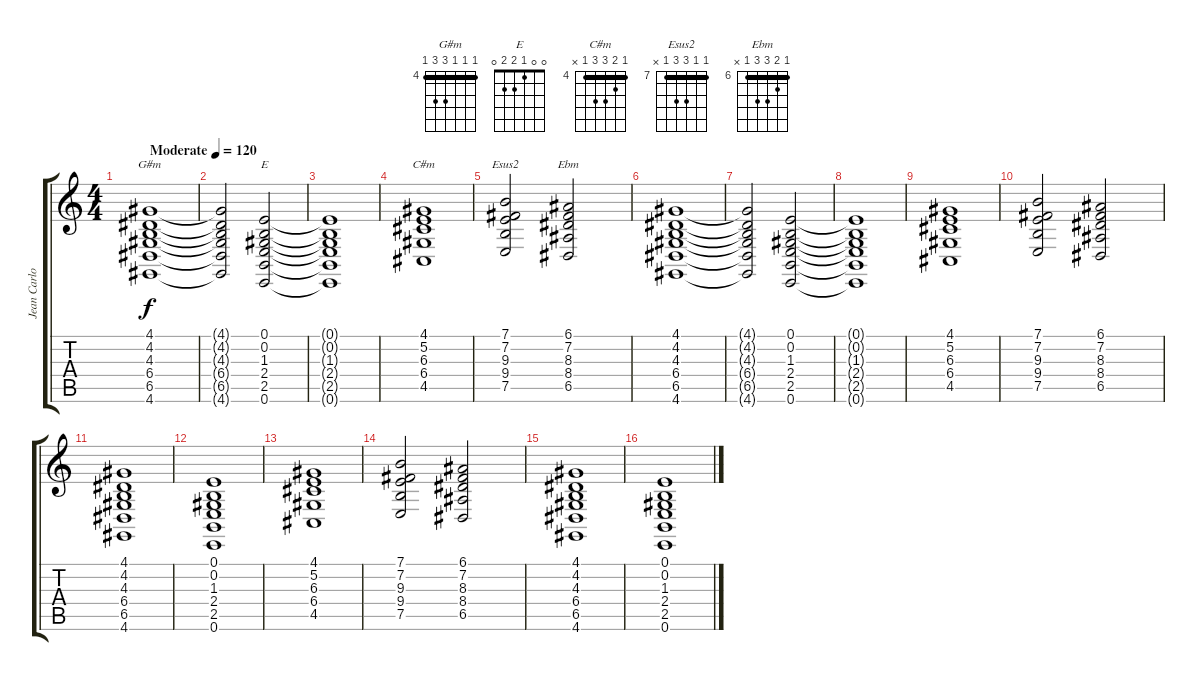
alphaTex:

\track ("Jean Carlos" "Jean Carlo") {instrument stringensemble1}
\staff {score tabs}
\tuning (E4 B3 G3 D3 A2 E2) {hide}
\chord ("G#m" 4 4 4 6 6 4) {firstfret 4 barre 4}
\chord ("E" 0 0 1 2 2 0)
\chord ("C#m" 4 5 6 6 4 x) {firstfret 4 barre 4}
\chord ("Esus2" 7 7 9 9 7 x) {firstfret 7 barre 7}
\chord ("Ebm" 6 7 8 8 6 x) {firstfret 6 barre 6}
\ts (4 4)
\tempo (120 "Moderate")
\clef g2
\ks c
(4.1 4.2 4.3 6.4 6.5 4.6).1{ch "G#m" dy f instrument stringensemble1} |
(4.1{t} 4.2{t} 4.3{t} 6.4{t} 6.5{t} 4.6{t}).2 (0.1 0.2 1.3 2.4 2.5 0.6).2{ch "E"} |
(0.1{t} 0.2{t} 1.3{t} 2.4{t} 2.5{t} 0.6{t}).1 |
(4.1 5.2 6.3 6.4 4.5).1{ch "C#m"} |
(7.1 7.2 9.3 9.4 7.5).2{ch "Esus2"} (6.1 7.2 8.3 8.4 6.5).2{ch "Ebm"} |
(4.1 4.2 4.3 6.4 6.5 4.6).1 |
(4.1{t} 4.2{t} 4.3{t} 6.4{t} 6.5{t} 4.6{t}).2 (0.1 0.2 1.3 2.4 2.5 0.6).2 |
(0.1{t} 0.2{t} 1.3{t} 2.4{t} 2.5{t} 0.6{t}).1 |
(4.1 5.2 6.3 6.4 4.5).1 |
(7.1 7.2 9.3 9.4 7.5).2 (6.1 7.2 8.3 8.4 6.5).2 |
(4.1 4.2 4.3 6.4 6.5 4.6).1 |
(0.1 0.2 1.3 2.4 2.5 0.6).1 |
(4.1 5.2 6.3 6.4 4.5).1 |
(7.1 7.2 9.3 9.4 7.5).2 (6.1 7.2 8.3 8.4 6.5).2 |
(4.1 4.2 4.3 6.4 6.5 4.6).1 |
(0.1 0.2 1.3 2.4 2.5 0.6).1
